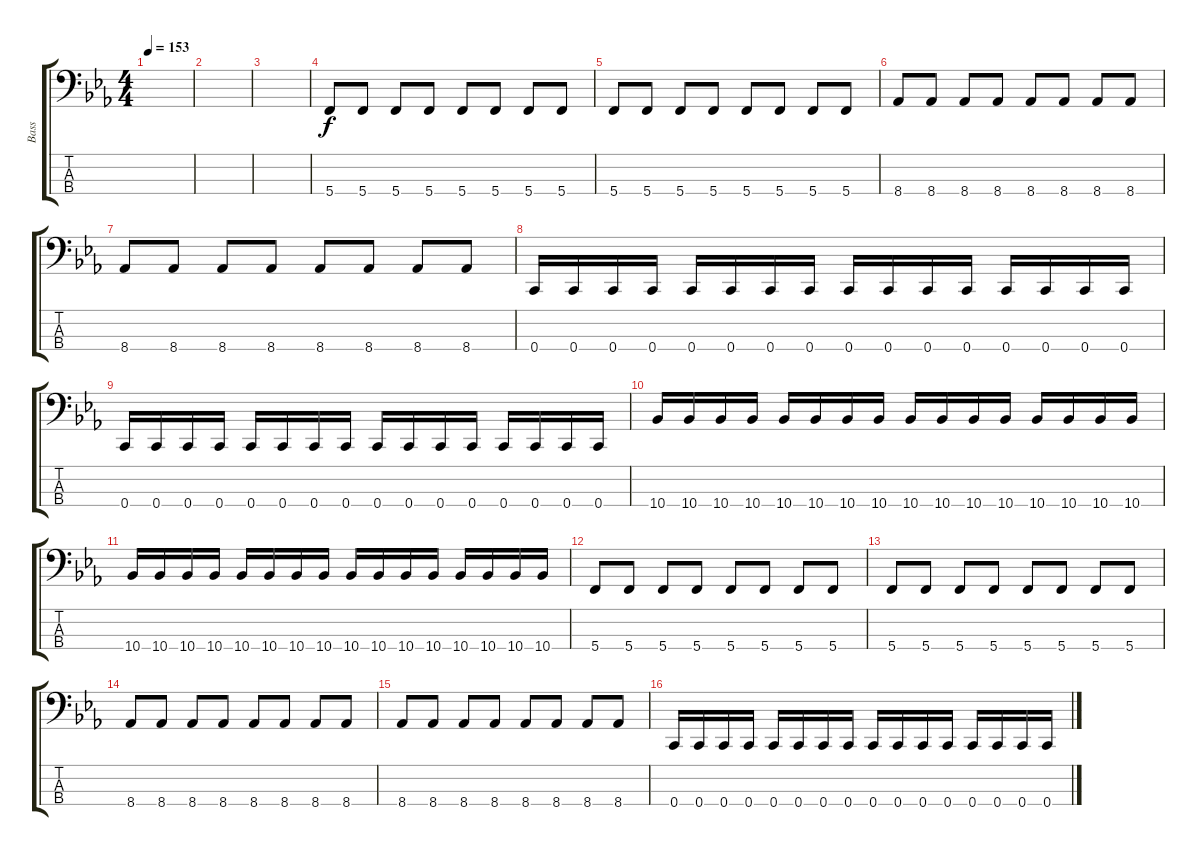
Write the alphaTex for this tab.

\track ("Bass" "Bass") {instrument electricbassfinger}
\staff {score tabs}
\tuning (F2 C2 G1 C1) {hide}
\ts (4 4)
\tempo 153
\clef f4
\ks cminor
|
|
|
5.4.8 5.4.8 5.4.8 5.4.8 5.4.8 5.4.8 5.4.8 5.4.8 |
5.4.8 5.4.8 5.4.8 5.4.8 5.4.8 5.4.8 5.4.8 5.4.8 |
8.4.8 8.4.8 8.4.8 8.4.8 8.4.8 8.4.8 8.4.8 8.4.8 |
8.4.8 8.4.8 8.4.8 8.4.8 8.4.8 8.4.8 8.4.8 8.4.8 |
0.4.16 0.4.16 0.4.16 0.4.16 0.4.16 0.4.16 0.4.16 0.4.16 0.4.16 0.4.16 0.4.16 0.4.16 0.4.16 0.4.16 0.4.16 0.4.16 |
0.4.16 0.4.16 0.4.16 0.4.16 0.4.16 0.4.16 0.4.16 0.4.16 0.4.16 0.4.16 0.4.16 0.4.16 0.4.16 0.4.16 0.4.16 0.4.16 |
10.4.16 10.4.16 10.4.16 10.4.16 10.4.16 10.4.16 10.4.16 10.4.16 10.4.16 10.4.16 10.4.16 10.4.16 10.4.16 10.4.16 10.4.16 10.4.16 |
10.4.16 10.4.16 10.4.16 10.4.16 10.4.16 10.4.16 10.4.16 10.4.16 10.4.16 10.4.16 10.4.16 10.4.16 10.4.16 10.4.16 10.4.16 10.4.16 |
5.4.8 5.4.8 5.4.8 5.4.8 5.4.8 5.4.8 5.4.8 5.4.8 |
5.4.8 5.4.8 5.4.8 5.4.8 5.4.8 5.4.8 5.4.8 5.4.8 |
8.4.8 8.4.8 8.4.8 8.4.8 8.4.8 8.4.8 8.4.8 8.4.8 |
8.4.8 8.4.8 8.4.8 8.4.8 8.4.8 8.4.8 8.4.8 8.4.8 |
0.4.16 0.4.16 0.4.16 0.4.16 0.4.16 0.4.16 0.4.16 0.4.16 0.4.16 0.4.16 0.4.16 0.4.16 0.4.16 0.4.16 0.4.16 0.4.16
